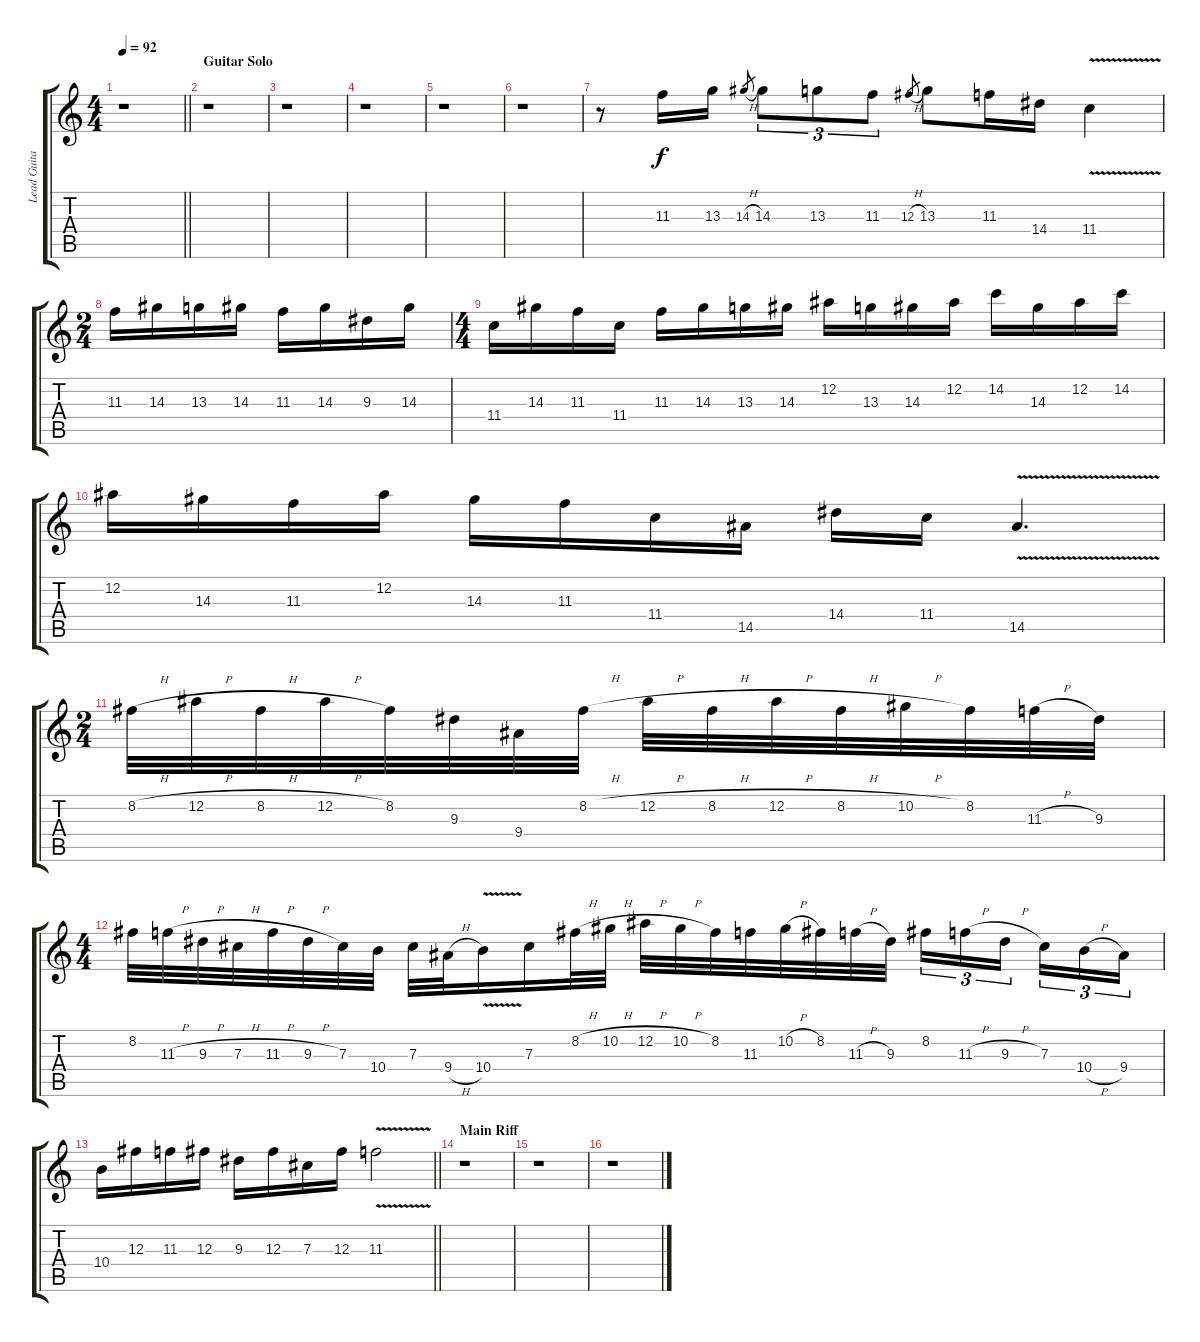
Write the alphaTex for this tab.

\track ("Lead Guitar II" "Lead Guita") {instrument overdrivenguitar}
\staff {score tabs}
\tuning (Eb4 Bb3 Gb3 Db3 Ab2 Eb2) {hide}
\ts (4 4)
\tempo 92
\clef g2
\barLineRight lightlight
\ks c
r.1{dy f} |
\section ("" "Guitar Solo")
r.1 |
r.1 |
r.1 |
r.1 |
r.1 |
r.8 11.3.16{volume 13 balance 8 instrument overdrivenguitar} 13.3.16 14.3{h}.8{gr} 14.3.8{tu (3 2)} 13.3.8{tu (3 2)} 11.3.8{tu (3 2)} 12.3{h}.8{gr} 13.3.8 11.3.16 14.4.16 11.4{v}.4 |
\ts (2 4)
11.3.16 14.3.16 13.3.16 14.3.16 11.3.16 14.3.16 9.3.16 14.3.16 |
\ts (4 4)
11.4.16 14.3.16 11.3.16 11.4.16 11.3.16 14.3.16 13.3.16 14.3.16 12.2.16 13.3.16 14.3.16 12.2.16 14.2.16 14.3.16 12.2.16 14.2.16 |
12.2.16 14.3.16 11.3.16 12.2.16 14.3.16 11.3.16 11.4.16 14.5.16 14.4.16 11.4.16 14.5{v}.4{d} |
\ts (2 4)
8.2{h}.32 12.2{h}.32 8.2{h}.32 12.2{h}.32 8.2.32 9.3.32 9.4.32 8.2{h}.32 12.2{h}.32 8.2{h}.32 12.2{h}.32 8.2{h}.32 10.2{h}.32 8.2.32 11.3{h}.32 9.3.32 |
\ts (4 4)
8.2.32 11.3{h}.32 9.3{h}.32 7.3{h}.32 11.3{h}.32 9.3{h}.32 7.3.32 10.4.32 7.3.32 9.4{h}.32 10.4{v}.16 7.3.16 8.2{h}.32 10.2{h}.32 12.2{h}.32 10.2{h}.32 8.2.32 11.3.32 10.2{h}.32 8.2.32 11.3{h}.32 9.3.32 8.2.16{tu (3 2)} 11.3{h}.16{tu (3 2)} 9.3{h}.16{tu (3 2) beam splitsecondary} 7.3.16{tu (3 2)} 10.4{h}.16{tu (3 2)} 9.4.16{tu (3 2)} |
\barLineRight lightlight
10.4.16 12.3.16 11.3.16 12.3.16 9.3.16 12.3.16 7.3.16 12.3.16 11.3{v}.2 |
\section ("" "Main Riff")
r.1 |
r.1 |
r.1
